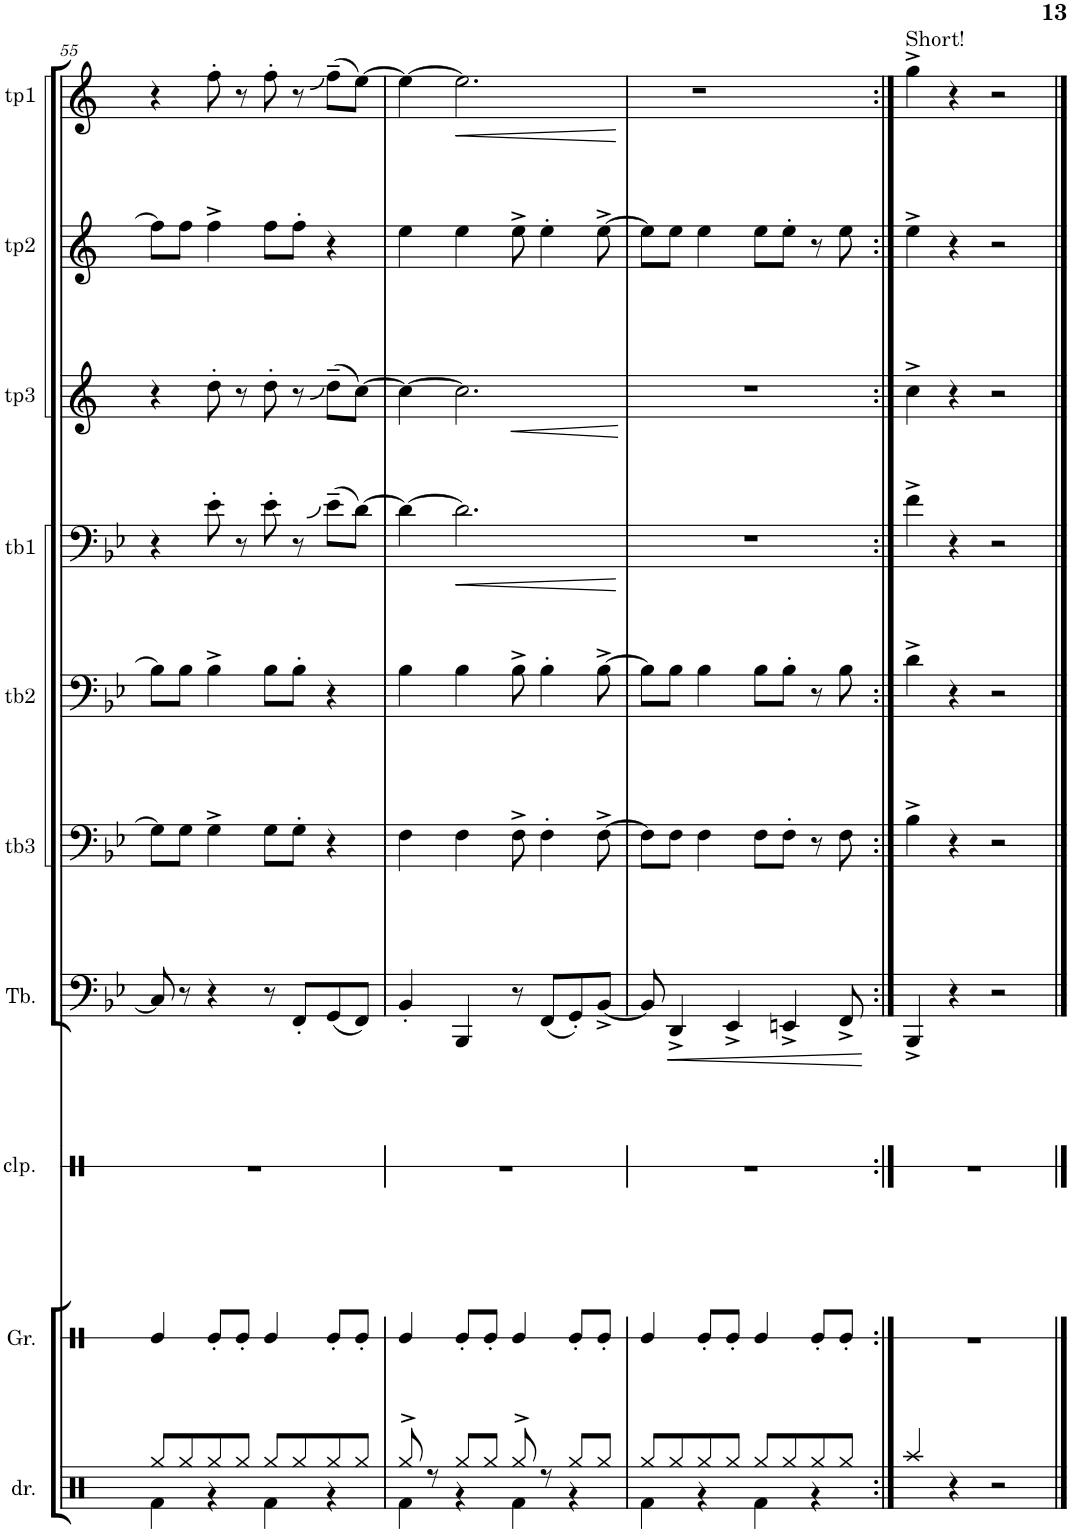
**kern	**kern	**kern	**kern	**kern	**kern	**kern	**kern	**kern	**kern
*part10	*part9	*part8	*part7	*part6	*part5	*part4	*part3	*part2	*part1
*staff10	*staff9	*staff8	*staff7	*staff6	*staff5	*staff4	*staff3	*staff2	*staff1
*I"Drum Set	*I"Guiro	*I"Claps	*I"Tuba	*I"Trombone 3	*I"Trombone 2	*I"Trombone 1	*I"Trumpet in Bb 3	*I"Trumpet in Bb2	*I"Trumpet in Bb 1
*I'dr.	*I'Gr.	*I'clp.	*I'Tb.	*I'tb3	*I'tb2	*I'tb1	*I'tp3	*I'tp2	*I'tp1
!!LO:PB:g=z
*clefX	*clefX	*clefX	*clefF4	*clefF4	*clefF4	*clefF4	*clefG2	*clefG2	*clefG2
*	*	*	*	*	*	*	*Trd1c2	*Trd1c2	*Trd1c2
*k[]	*k[]	*k[]	*k[b-e-]	*k[b-e-]	*k[b-e-]	*k[b-e-]	*k[]	*k[]	*k[]
*M4/4	*M4/4	*M4/4	*M4/4	*M4/4	*M4/4	*M4/4	*M4/4	*M4/4	*M4/4
=55	=55	=55	=55	=55	=55	=55	=55	=55	=55
*^	*	*	*	*	*	*	*	*	*
8Rgg/L	4Rf\	4Re/	1r	8C/]	8G\L]	8B-\L]	4r	4r	8ff\L]	4r
8Rgg/	.	.	.	8r	8G\J	8B-\J	.	.	8ff\J	.
8Rgg/	4r	8Re'/L	.	4r	4G^\	4B-^\	8e-'\	8dd'\	4ff^\	8ff'\
8Rgg/J	.	8Re'/J	.	.	.	.	8r	8r	.	8r
8Rgg/L	4Rf\	4Re/	.	8r	8G\L	8B-\L	8e-'\	8dd'\	8ff\L	8ff'\
8Rgg/	.	.	.	8FF'/L	8G'\J	8B-'\J	8r	8r	8ff'\J	8r
8Rgg/	4r	8Re'/L	.	(8GG/	4r	4r	(8e-~\L	(8dd~\L	4r	(8ff~\L
8Rgg/J	.	8Re'/J	.	8FF/J)	.	.	[8d\J)	[8cc\J)	.	[8ee\J)
=56	=56	=56	=56	=56	=56	=56	=56	=56	=56	=56
8Rgg^/	4Rf\	4Re/	1r	4BB-'/	4F\	4B-\	4d\_	4cc\_	4ee\	4ee\_
8r	.	.	.	.	.	.	.	.	.	.
8Rgg/L	4r	8Re'/L	.	4BBB-/	4F\	4B-\	2.d\]	2.cc\]	4ee\	2.ee\]
8Rgg/J	.	8Re'/J	.	.	.	.	.	.	.	.
8Rgg^/	4Rf\	4Re/	.	8r	8F^\	8B-^\	.	.	8ee^\	.
8r	.	.	.	(8FF/L	4F'\	4B-'\	.	.	4ee'\	.
8Rgg/L	4r	8Re'/L	.	8GG'/)	.	.	.	.	.	.
8Rgg/J	.	8Re'/J	.	[8BB-^/J	[8F^\	[8B-^\	.	.	[8ee^\	.
=57	=57	=57	=57	=57	=57	=57	=57	=57	=57	=57
8Rgg/L	4Rf\	4Re/	1r	8BB-/]	8F\L]	8B-\L]	1r	1r	8ee\L]	1r
8Rgg/	.	.	.	4DD^/	8F\J	8B-\J	.	.	8ee\J	.
8Rgg/	4r	8Re'/L	.	.	4F\	4B-\	.	.	4ee\	.
8Rgg/J	.	8Re'/J	.	4EE-^/	.	.	.	.	.	.
8Rgg/L	4Rf\	4Re/	.	.	8F\L	8B-\L	.	.	8ee\L	.
8Rgg/	.	.	.	4EEn^/	8F'\J	8B-'\J	.	.	8ee'\J	.
8Rgg/	4r	8Re'/L	.	.	8r	8r	.	.	8r	.
8Rgg/J	.	8Re'/J	.	8FF^/	8F\	8B-\	.	.	8ee\	.
*v	*v	*	*	*	*	*	*	*	*	*
=58:|!	=58:|!	=58:|!	=58:|!	=58:|!	=58:|!	=58:|!	=58:|!	=58:|!	=58:|!
!	!	!	!	!	!	!	!	!	!LO:TX:a:t=Short!
4Raa/	1r	1r	4BBB-^/	4B-^\	4d^\	4f^\	4cc^\	4ee^\	4gg^\
4r	.	.	4r	4r	4r	4r	4r	4r	4r
2r	.	.	2r	2r	2r	2r	2r	2r	2r
==	==	==	==	==	==	==	==	==	==
*-	*-	*-	*-	*-	*-	*-	*-	*-	*-
